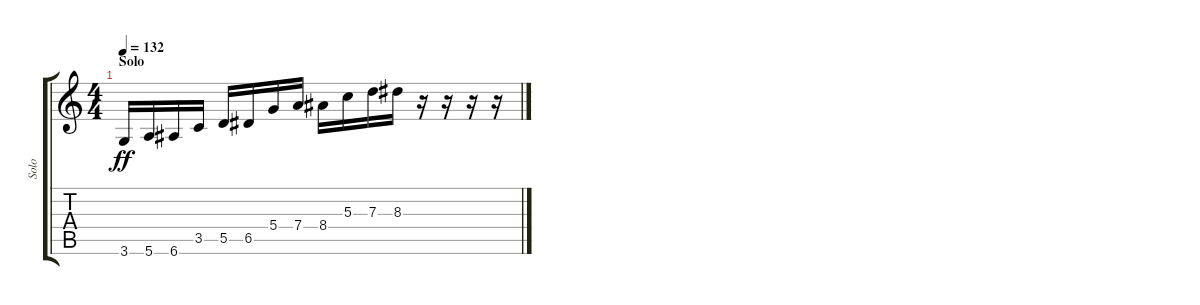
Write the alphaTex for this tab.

\track ("Solo" "Solo") {instrument distortionguitar}
\staff {score tabs}
\tuning (E4 B3 G3 D3 A2 E2) {hide}
\ts (4 4)
\section ("" "Solo")
\tempo 132
\clef g2
\ks c
3.6.16{dy ff} 5.6.16 6.6.16 3.5.16 5.5.16 6.5.16 5.4.16 7.4.16 8.4.16 5.3.16 7.3.16 8.3.16 r.16 r.16 r.16 r.16
